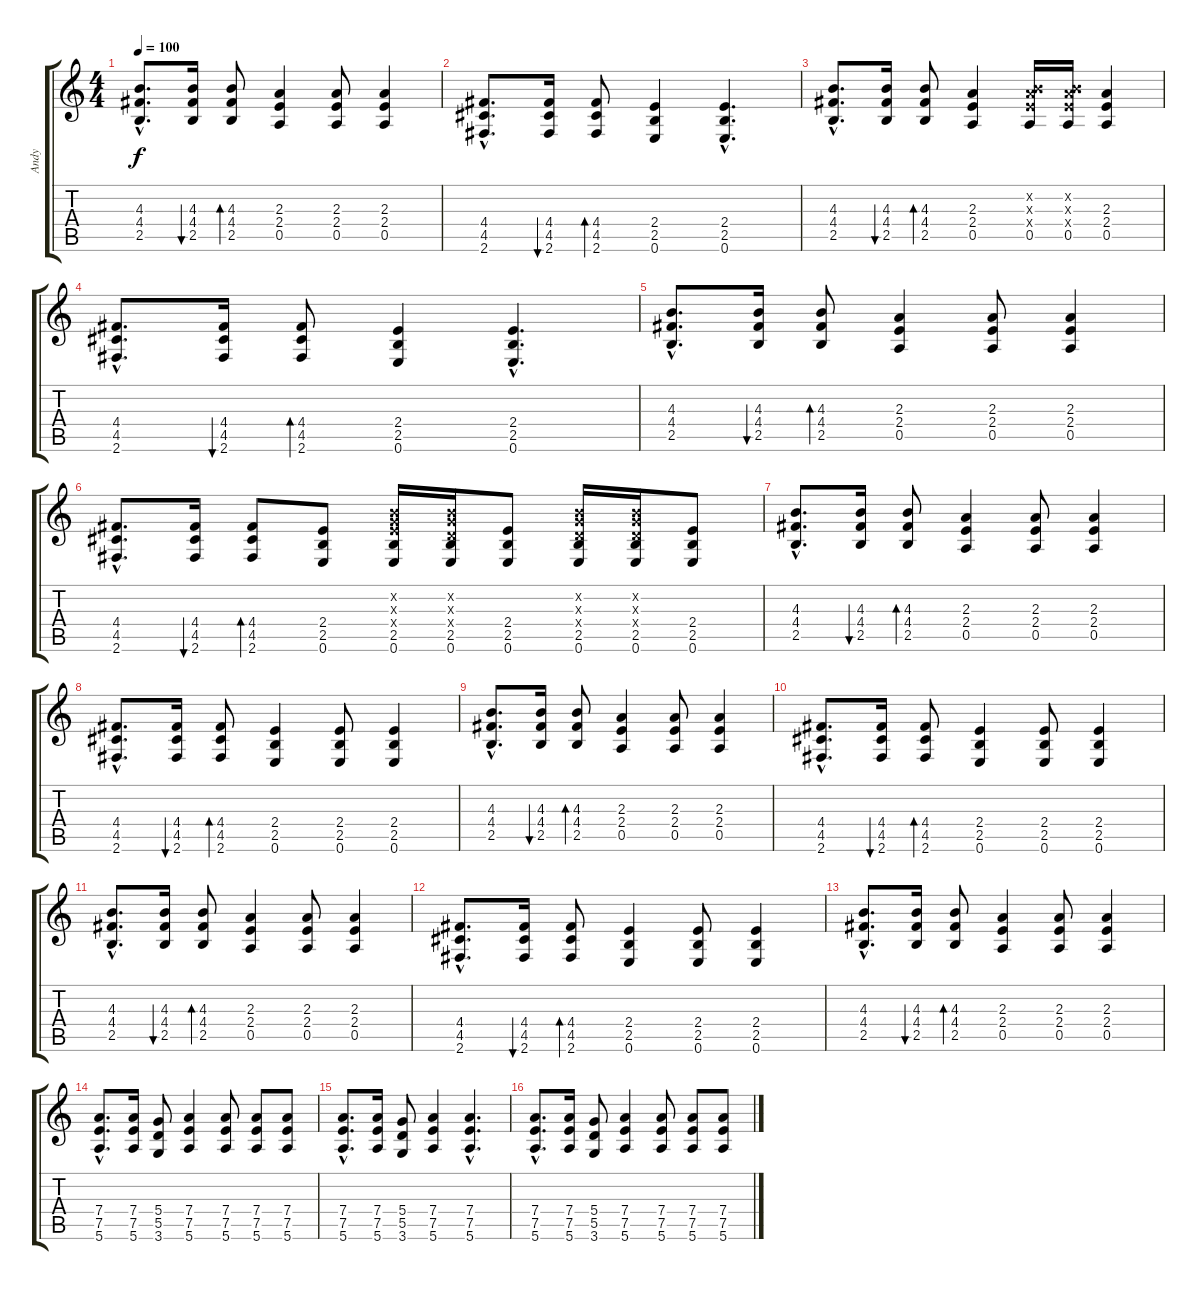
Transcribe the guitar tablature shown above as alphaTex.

\track ("Andy" "Andy") {instrument distortionguitar}
\staff {score tabs}
\tuning (E4 B3 G3 D3 A2 E2) {hide}
\ts (4 4)
\tempo 100
\clef g2
\ks c
(4.3{hac} 4.4{hac} 2.5{hac}).8{d dy f} (4.3 4.4 2.5).16{bu 60} (4.3 4.4 2.5).8{bd 60} (2.3 2.4 0.5).4 (2.3 2.4 0.5).8 (2.3 2.4 0.5).4 |
(4.4{hac} 4.5{hac} 2.6{hac}).8{d} (4.4 4.5 2.6).16{bu 60} (4.4 4.5 2.6).8{bd 60} (2.4 2.5 0.6).4 (2.4{hac} 2.5{hac} 0.6{hac}).4{d} |
(4.3{hac} 4.4{hac} 2.5{hac}).8{d} (4.3 4.4 2.5).16{bu 60} (4.3 4.4 2.5).8{bd 60} (2.3 2.4 0.5).4 (0.2{x} 2.3{x} 2.4{x} 0.5).16 (0.2{x} 2.3{x} 2.4{x} 0.5).16 (2.3 2.4 0.5).4 |
(4.4{hac} 4.5{hac} 2.6{hac}).8{d} (4.4 4.5 2.6).16{bu 60} (4.4 4.5 2.6).8{bd 60} (2.4 2.5 0.6).4 (2.4{hac} 2.5{hac} 0.6{hac}).4{d} |
(4.3{hac} 4.4{hac} 2.5{hac}).8{d} (4.3 4.4 2.5).16{bu 60} (4.3 4.4 2.5).8{bd 60} (2.3 2.4 0.5).4 (2.3 2.4 0.5).8 (2.3 2.4 0.5).4 |
(4.4{hac} 4.5{hac} 2.6{hac}).8{d} (4.4 4.5 2.6).16{bu 60} (4.4 4.5 2.6).8{bd 60} (2.4 2.5 0.6).8 (0.2{x} 0.3{x} 2.4{x} 2.5 0.6).16 (0.2{x} 0.3{x} 0.4{x} 2.5 0.6).16 (2.4 2.5 0.6).8 (0.2{x} 0.3{x} 0.4{x} 2.5 0.6).16 (0.2{x} 0.3{x} 0.4{x} 2.5 0.6).16 (2.4 2.5 0.6).8 |
(4.3{hac} 4.4{hac} 2.5{hac}).8{d} (4.3 4.4 2.5).16{bu 60} (4.3 4.4 2.5).8{bd 60} (2.3 2.4 0.5).4 (2.3 2.4 0.5).8 (2.3 2.4 0.5).4 |
(4.4{hac} 4.5{hac} 2.6{hac}).8{d} (4.4 4.5 2.6).16{bu 60} (4.4 4.5 2.6).8{bd 60} (2.4 2.5 0.6).4 (2.4 2.5 0.6).8 (2.4 2.5 0.6).4 |
(4.3{hac} 4.4{hac} 2.5{hac}).8{d} (4.3 4.4 2.5).16{bu 60} (4.3 4.4 2.5).8{bd 60} (2.3 2.4 0.5).4 (2.3 2.4 0.5).8 (2.3 2.4 0.5).4 |
(4.4{hac} 4.5{hac} 2.6{hac}).8{d} (4.4 4.5 2.6).16{bu 60} (4.4 4.5 2.6).8{bd 60} (2.4 2.5 0.6).4 (2.4 2.5 0.6).8 (2.4 2.5 0.6).4 |
(4.3{hac} 4.4{hac} 2.5{hac}).8{d} (4.3 4.4 2.5).16{bu 60} (4.3 4.4 2.5).8{bd 60} (2.3 2.4 0.5).4 (2.3 2.4 0.5).8 (2.3 2.4 0.5).4 |
(4.4{hac} 4.5{hac} 2.6{hac}).8{d} (4.4 4.5 2.6).16{bu 60} (4.4 4.5 2.6).8{bd 60} (2.4 2.5 0.6).4 (2.4 2.5 0.6).8 (2.4 2.5 0.6).4 |
(4.3{hac} 4.4{hac} 2.5{hac}).8{d} (4.3 4.4 2.5).16{bu 60} (4.3 4.4 2.5).8{bd 60} (2.3 2.4 0.5).4 (2.3 2.4 0.5).8 (2.3 2.4 0.5).4 |
(7.4{hac} 7.5{hac} 5.6{hac}).8{d} (7.4 7.5 5.6).16 (5.4 5.5 3.6).8 (7.4 7.5 5.6).4 (7.4 7.5 5.6).8 (7.4 7.5 5.6).8 (7.4 7.5 5.6).8 |
(7.4{hac} 7.5{hac} 5.6{hac}).8{d} (7.4 7.5 5.6).16 (5.4 5.5 3.6).8 (7.4 7.5 5.6).4 (7.4{hac} 7.5{hac} 5.6{hac}).4{d} |
(7.4{hac} 7.5{hac} 5.6{hac}).8{d} (7.4 7.5 5.6).16 (5.4 5.5 3.6).8 (7.4 7.5 5.6).4 (7.4 7.5 5.6).8 (7.4 7.5 5.6).8 (7.4 7.5 5.6).8
